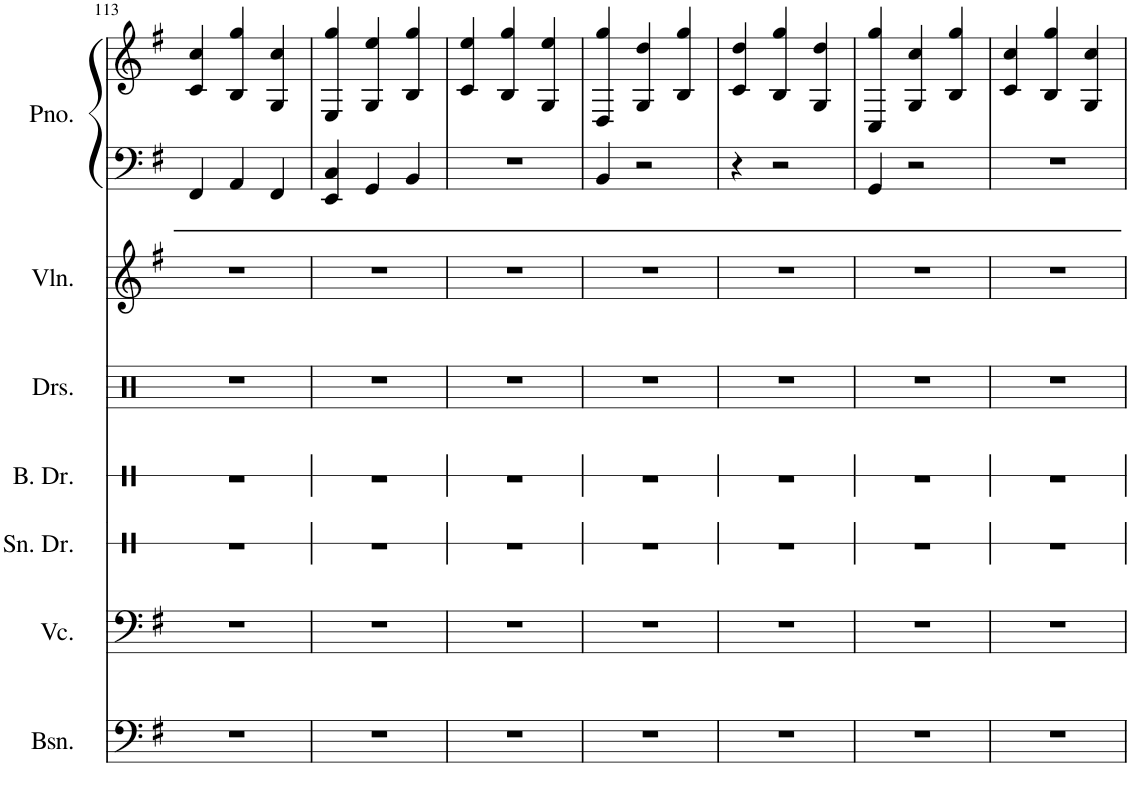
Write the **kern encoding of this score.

**kern	**kern	**kern	**kern	**kern	**kern	**kern	**kern
*part7	*part6	*part5	*part4	*part3	*part2	*part1	*part1
*staff8	*staff7	*staff6	*staff5	*staff4	*staff3	*staff2	*staff1
*I"Bassoon	*I"Violoncello	*I"Snare Drum	*I"Bass Drum	*I"Drumset	*I"Violin	*I"Piano	*
*I'Bsn.	*I'Vc.	*I'Sn. Dr.	*I'B. Dr.	*I'Drs.	*I'Vln.	*I'Pno.	*
!!LO:PB:g=z
*clefF4	*clefF4	*clefX	*clefX	*clefX	*clefG2	*clefF4	*clefG2
*k[f#]	*k[f#]	*k[]	*k[]	*k[]	*k[f#]	*k[f#]	*k[f#]
*M3/4	*M3/4	*M3/4	*M3/4	*M3/4	*M3/4	*M3/4	*M3/4
=113	=113	=113	=113	=113	=113	=113	=113
2.r	2.r	2.r	2.r	2.r	2.r	4FF#/	4c/ 4cc/
.	.	.	.	.	.	4AA/	4B/ 4gg/
.	.	.	.	.	.	4FF#/	4G/ 4cc/
=114	=114	=114	=114	=114	=114	=114	=114
2.r	2.r	2.r	2.r	2.r	2.r	4EE/ 4C/	4E/ 4gg/
.	.	.	.	.	.	4GG/	4G/ 4ee/
.	.	.	.	.	.	4BB/	4B/ 4gg/
=115	=115	=115	=115	=115	=115	=115	=115
2.r	2.r	2.r	2.r	2.r	2.r	2.r	4c/ 4ee/
.	.	.	.	.	.	.	4B/ 4gg/
.	.	.	.	.	.	.	4G/ 4ee/
=116	=116	=116	=116	=116	=116	=116	=116
2.r	2.r	2.r	2.r	2.r	2.r	4BB/	4D/ 4gg/
.	.	.	.	.	.	2r	4G/ 4dd/
.	.	.	.	.	.	.	4B/ 4gg/
=117	=117	=117	=117	=117	=117	=117	=117
2.r	2.r	2.r	2.r	2.r	2.r	4r	4c/ 4dd/
.	.	.	.	.	.	2r	4B/ 4gg/
.	.	.	.	.	.	.	4G/ 4dd/
=118	=118	=118	=118	=118	=118	=118	=118
2.r	2.r	2.r	2.r	2.r	2.r	4GG/	4C/ 4gg/
.	.	.	.	.	.	2r	4G/ 4cc/
.	.	.	.	.	.	.	4B/ 4gg/
=119	=119	=119	=119	=119	=119	=119	=119
2.r	2.r	2.r	2.r	2.r	2.r	2.r	4c/ 4cc/
.	.	.	.	.	.	.	4B/ 4gg/
.	.	.	.	.	.	.	4G/ 4cc/
=	=	=	=	=	=	=	=
*-	*-	*-	*-	*-	*-	*-	*-
